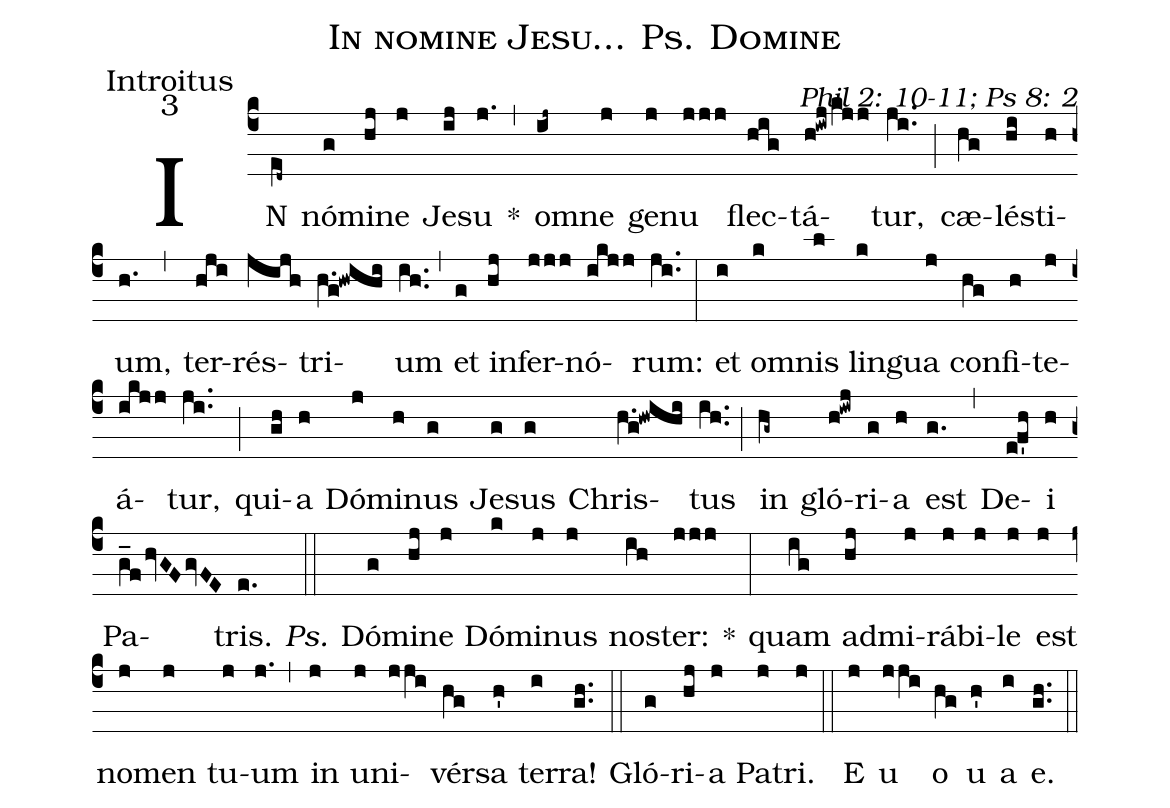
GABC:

name: In nomine Jesu... Ps. Domine;
office-part: Introitus;
mode: 3;
commentary: Phil 2: 10-11; Ps 8: 2;
%%
(c4) IN(e[ll:1]d~) nó(g)mi(hj)ne(j) Je(ij)su(j.) *(,) om(ij~)ne(j) ge(j)nu(jjj) flec(hig)tá(h!iwjkjj)tur,(ji..) (;) cæ(hg)lés(hi)ti(h)um,(h.) (,) ter(hji)rés(jijh)tri(h.g!hwihi)um(ih..) (,) et(g) in(hj)fer(jjj)nó(ikjj)rum:(ji..) (:)
et(i) om(k)nis(l) lin(k)gua(j) con(hg)fi(h)te(j)á(ikjj)tur,(ji..) (;) qui(gh)a(h) Dó(j)mi(h)nus(g) Je(g)sus(g) Chris(h.g!hwihi)tus(ih..) (;) in(hg~) gló(h!iwj)ri(g)a(h) est(g.) (,) De(ef'h)i(h) Pa(g_fhvGFgvFE)tris.(e.) (::)
<i>Ps.</i> Dó(g)mi(hj)ne(j) Dó(k)mi(j)nus(j) nos(ih)ter:(jjj) *(:)
quam(ig) ad(hj)mi(j)rá(j)bi(j)le(j) est(j) no(j)men(j) tu(j)um(j.) (,) in(j) u(j)ni(jji)vér(hg)sa(h') ter(i)ra!(gh..) (::)
Gló(g)ri(hj)a(j) Pa(j)tri.(j) (::)
<eu>E(j) u(jji) o(hg) u(h') a(i) e.</eu>(gh..) (::)
